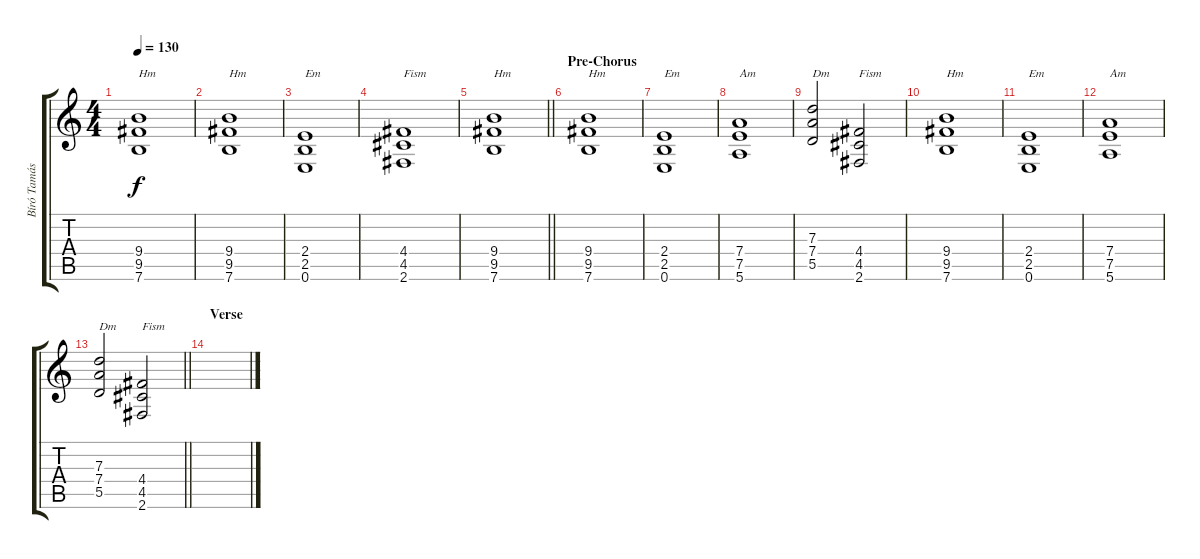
\track ("Bíró Tamás-Lead1" "Bíró Tamás") {instrument distortionguitar}
\staff {score tabs}
\tuning (E4 B3 G3 D3 A2 E2) {hide}
\ts (4 4)
\tempo 130
\clef g2
\ks c
(9.4 9.5 7.6).1{txt "Hm" dy f} |
(9.4 9.5 7.6).1{txt "Hm"} |
(2.4 2.5 0.6).1{txt "Em"} |
(4.4 4.5 2.6).1{txt "Fism"} |
\barLineRight lightlight
(9.4 9.5 7.6).1{txt "Hm"} |
\section ("" "Pre-Chorus")
(9.4 9.5 7.6).1{txt "Hm"} |
(2.4 2.5 0.6).1{txt "Em"} |
(7.4 7.5 5.6).1{txt "Am"} |
(7.3 7.4 5.5).2{txt "Dm"} (4.4 4.5 2.6).2{txt "Fism"} |
(9.4 9.5 7.6).1{txt "Hm"} |
(2.4 2.5 0.6).1{txt "Em"} |
(7.4 7.5 5.6).1{txt "Am"} |
\barLineRight lightlight
(7.3 7.4 5.5).2{txt "Dm"} (4.4 4.5 2.6).2{txt "Fism"} |
\section ("" "Verse ")
